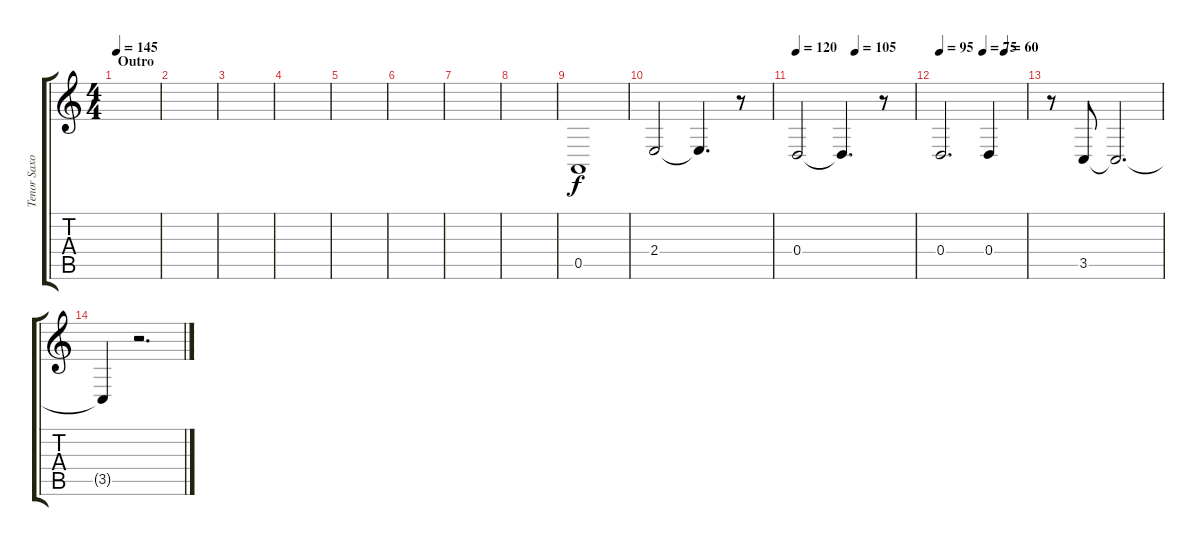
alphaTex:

\track ("Tenor Saxophon" "Tenor Saxo") {instrument tenorsax}
\staff {score tabs}
\tuning (E4 B3 G3 D3 A2 E2) {hide}
\ts (4 4)
\section ("" "Outro")
\tempo 145
\clef g2
\ks c
|
|
|
|
|
|
|
|
0.5.1 |
2.4.2 2.4{t}.4{d} r.8 |
\tempo 120
\tempo (105 0.5)
0.4.2 0.4{t}.4{d} r.8 |
\tempo 95
\tempo (75 0.5)
\tempo (60 0.75)
0.4.2{d} 0.4.4 |
r.8 3.5.8 3.5{t}.2{d} |
3.5{t}.4 r.2{d}
